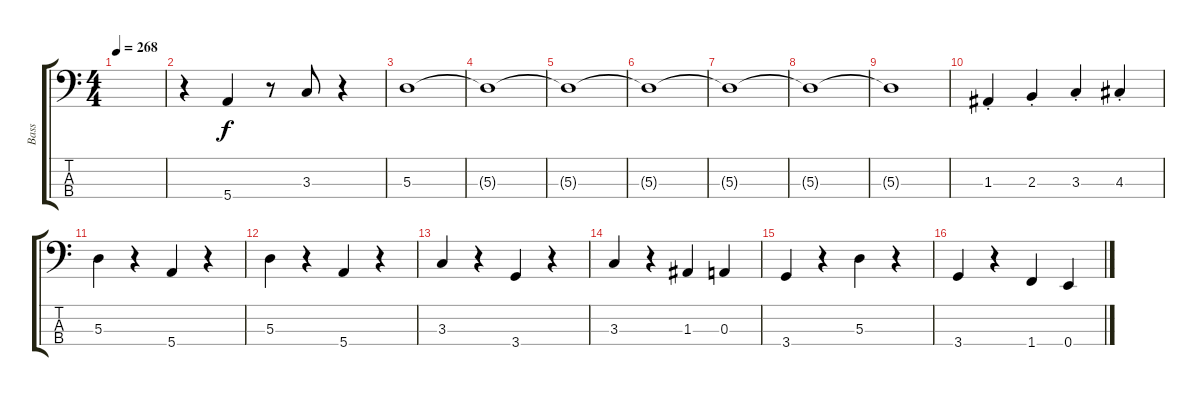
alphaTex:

\track ("Bass" "Bass") {instrument electricbassfinger}
\staff {score tabs}
\tuning (G2 D2 A1 E1) {hide}
\ts (4 4)
\tempo 268
\clef f4
\ks c
|
r.4 5.4.4 r.8 3.3.8 r.4 |
5.3.1 |
5.3{t}.1 |
5.3{t}.1 |
5.3{t}.1 |
5.3{t}.1 |
5.3{t}.1 |
5.3{t}.1 |
1.3{st}.4 2.3{st}.4 3.3{st}.4 4.3{st}.4 |
5.3.4 r.4 5.4.4 r.4 |
5.3.4 r.4 5.4.4 r.4 |
3.3.4 r.4 3.4.4 r.4 |
3.3.4 r.4 1.3.4 0.3.4 |
3.4.4 r.4 5.3.4 r.4 |
3.4.4 r.4 1.4.4 0.4.4
